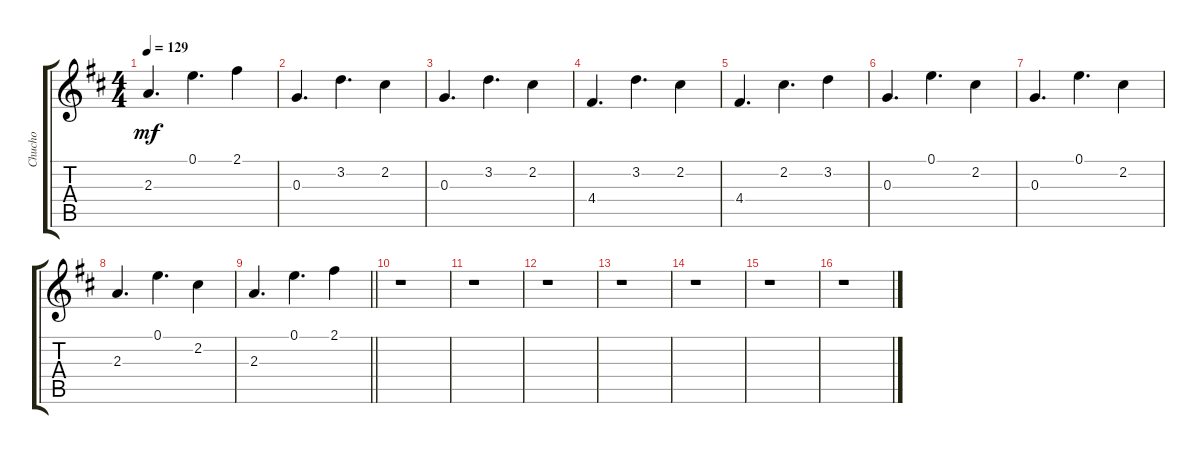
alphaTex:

\track ("Chucho" "Chucho") {instrument glockenspiel}
\staff {score tabs}
\tuning (E5 B4 G4 D4 A3 E3) {hide}
\ts (4 4)
\tempo 129
\clef g2
\ks d
2.3.4{d dy mf} 0.1.4{d} 2.1.4 |
0.3.4{d} 3.2.4{d} 2.2.4 |
0.3.4{d} 3.2.4{d} 2.2.4 |
4.4.4{d} 3.2.4{d} 2.2.4 |
4.4.4{d} 2.2.4{d} 3.2.4 |
0.3.4{d} 0.1.4{d} 2.2.4 |
0.3.4{d} 0.1.4{d} 2.2.4 |
2.3.4{d} 0.1.4{d} 2.2.4 |
\barLineRight lightlight
2.3.4{d} 0.1.4{d} 2.1.4 |
r.1 |
r.1 |
r.1 |
r.1 |
r.1 |
r.1 |
r.1
